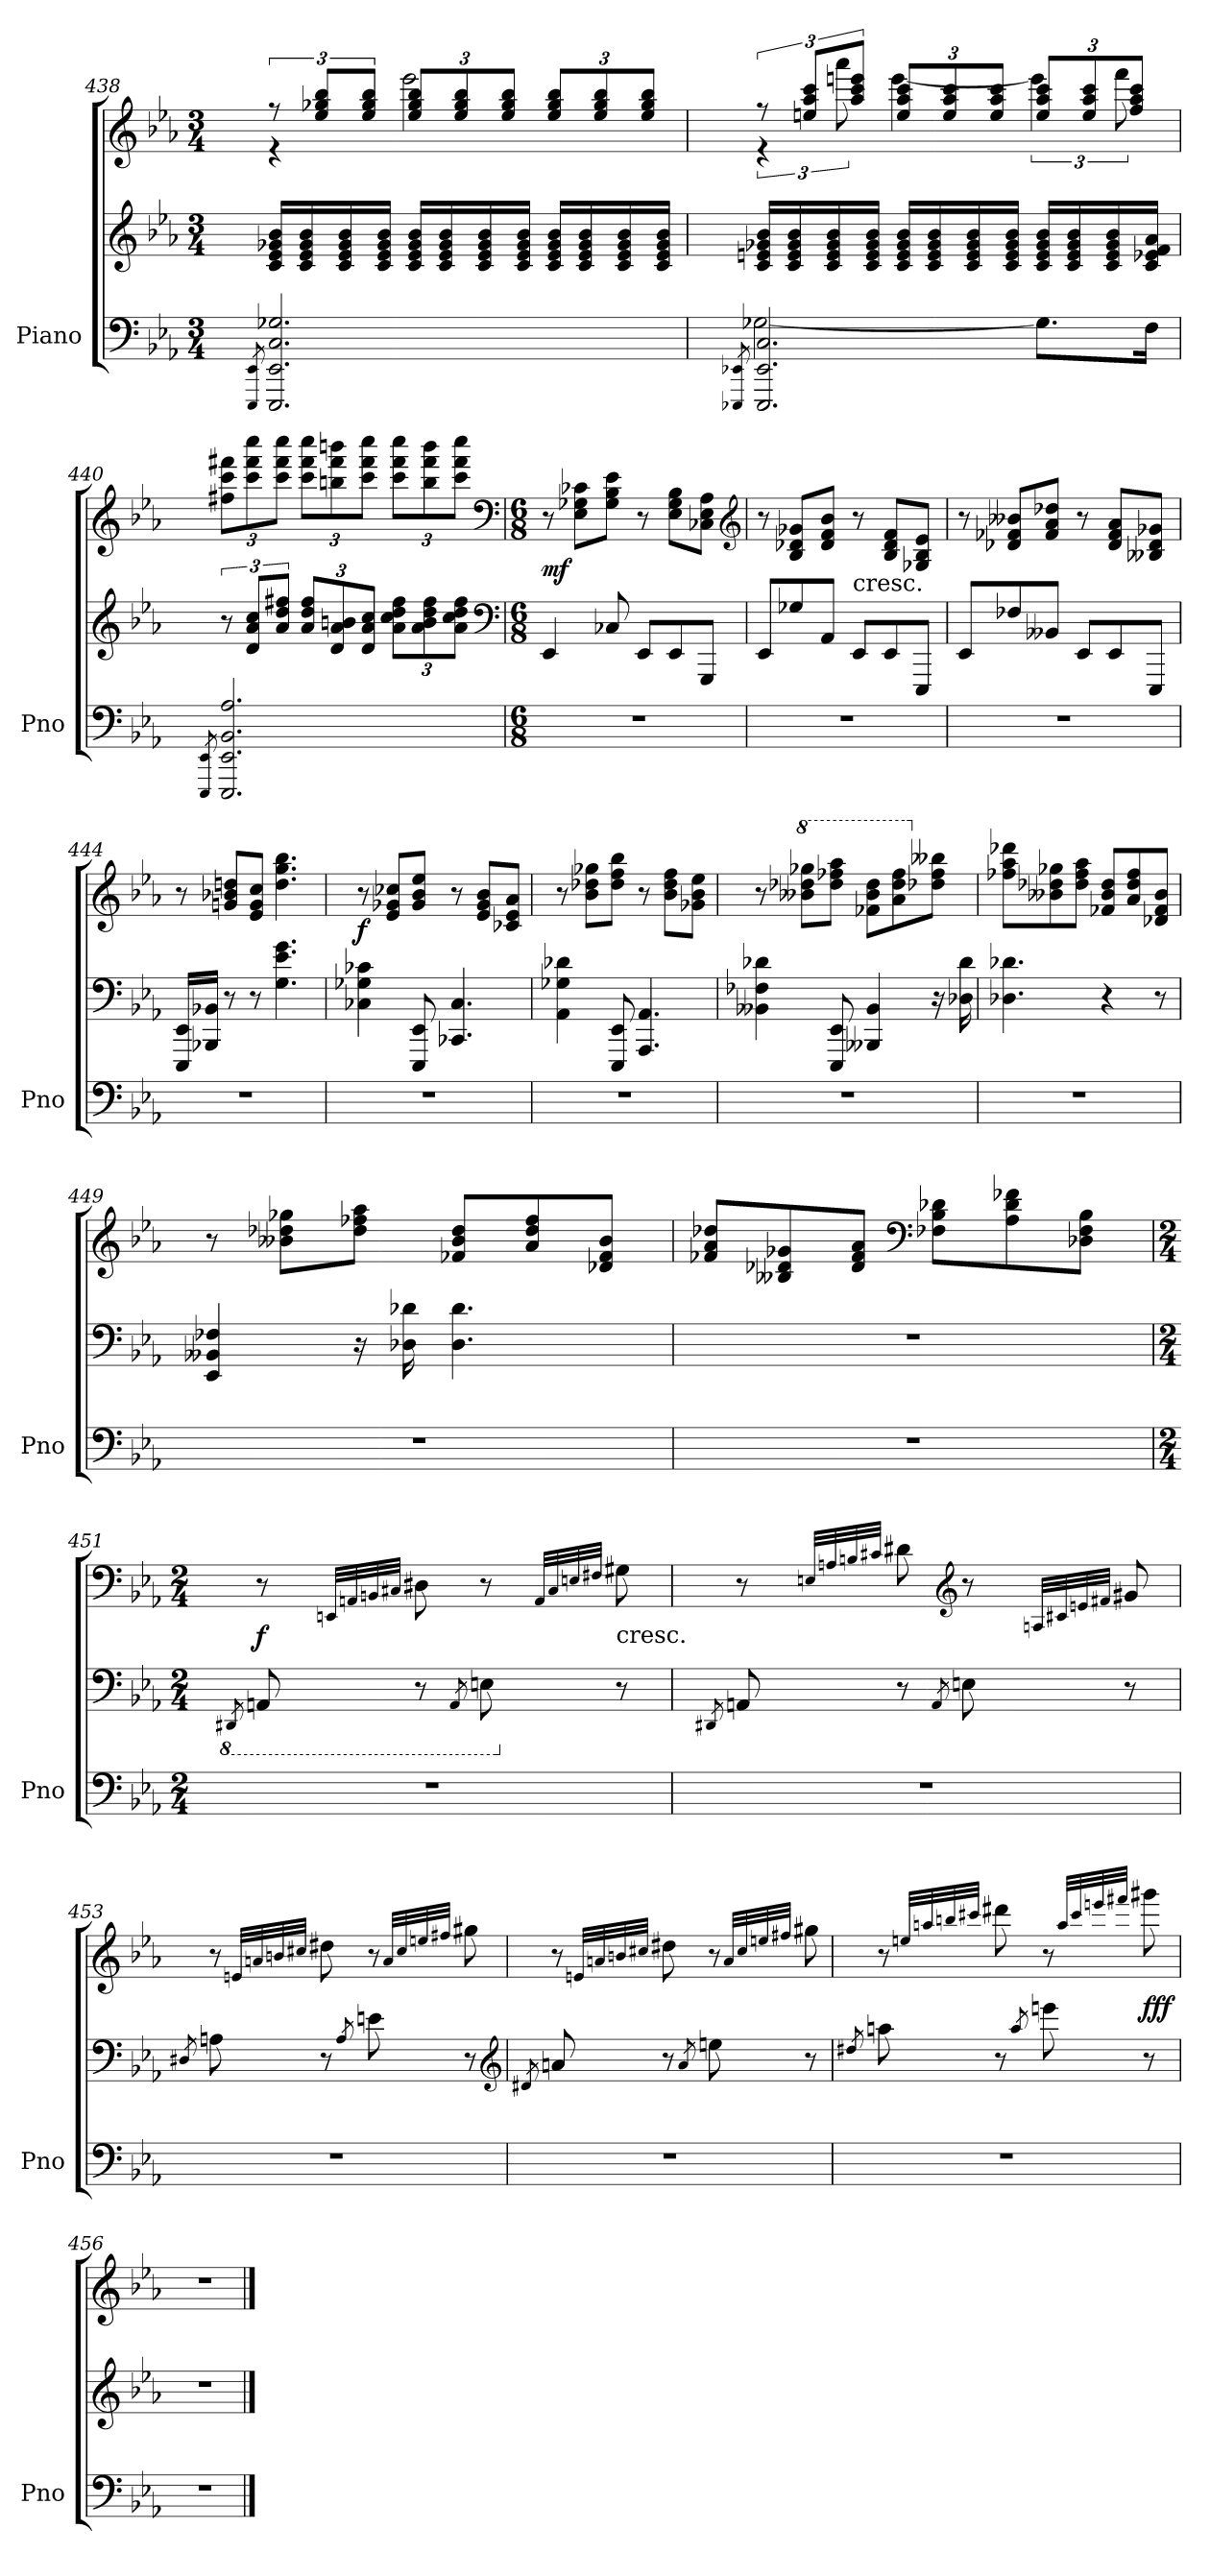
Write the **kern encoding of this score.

**kern	**kern	**kern	**dynam
*part1	*part1	*part1	*part1
*staff3	*staff2	*staff1	*staff1/2/3
*I"Piano	*	*	*
*I'Pno	*	*	*
*clefF4	*clefG2	*clefG2	*
*k[b-e-a-]	*k[b-e-a-]	*k[b-e-a-]	*
*M3/4	*M3/4	*M3/4	*
=438	=438	=438	=438
8qEEE- 8qEE-	.	.	.
*	*	*^	*
2.EEE-] 2.EE-] 2.C 2.G-X	16c 16e- 16g-X 16b-LL	12r	4r	.
.	16c 16e- 16g- 16b-	.	.	.
.	.	12ee- 12gg-X 12bb-L	.	.
.	16c 16e- 16g- 16b-	.	.	.
.	.	12ee- 12gg- 12bb-J	.	.
.	16c 16e- 16g- 16b-JJ	.	.	.
.	16c 16e- 16g- 16b-LL	12ee- 12gg- 12bb-L	2eee-	.
.	16c 16e- 16g- 16b-	.	.	.
.	.	12ee- 12gg- 12bb-	.	.
.	16c 16e- 16g- 16b-	.	.	.
.	.	12ee- 12gg- 12bb-J	.	.
.	16c 16e- 16g- 16b-JJ	.	.	.
.	16c 16e- 16g- 16b-LL	12ee- 12gg- 12bb-L	.	.
.	16c 16e- 16g- 16b-	.	.	.
.	.	12ee- 12gg- 12bb-	.	.
.	16c 16e- 16g- 16b-	.	.	.
.	.	12ee- 12gg- 12bb-J	.	.
.	16c 16e- 16g- 16b-JJ	.	.	.
=439	=439	=439	=439	=439
8qEEE-X 8qEE-X	.	.	.	.
*^	*	*	*	*
2.EEE-] 2.EE-] 2.C	[2G-X	16c 16en 16g-X 16b-LL	12r	6r	.
.	.	16c 16e 16g- 16b-	.	.	.
.	.	.	12een 12aa- 12cccL	.	.
.	.	16c 16e 16g- 16b-	.	.	.
.	.	.	12aa- 12ccc 12eeenJ	12aaa-	.
.	.	16c 16e 16g- 16b-JJ	.	.	.
.	.	16c 16e 16g- 16b-LL	12ee 12aa- 12cccL	[4eee	.
.	.	16c 16e 16g- 16b-	.	.	.
.	.	.	12ee 12aa- 12ccc	.	.
.	.	16c 16e 16g- 16b-	.	.	.
.	.	.	12ee 12aa- 12cccJ	.	.
.	.	16c 16e 16g- 16b-JJ	.	.	.
.	8.G-L]	16c 16e 16g- 16b-LL	12ee 12aa- 12cccL	6eee]	.
.	.	16c 16e 16g- 16b-	.	.	.
.	.	.	12ee 12aa- 12ccc	.	.
.	.	16c 16e 16g- 16b-	.	.	.
.	.	.	12ff 12aa- 12cccJ	12fff	.
.	16FJk	16c 16e-X 16f 16a-JJ	.	.	.
*v	*v	*	*v	*v	*
=440	=440	=440	=440
8qEEE- 8qEE-	.	.	.
2.EEE-] 2.EE-] 2.BB- 2.A-	12r	12ff#X 12ccc 12fff#XL	.
.	12d 12a- 12ccL	12ccc 12fff# 12cccc	.
.	12a- 12dd 12ff#XJ	12ccc 12fff# 12ccccJ	.
.	12a- 12dd 12ff#L	12ccc 12fff# 12ccccL	.
.	12d 12a- 12bn	12bbn 12fff# 12bbbn	.
.	12d 12a- 12ccJ	12ccc 12fff# 12ccccJ	.
.	12a- 12cc 12dd 12ff#L	12ccc 12fff# 12ccccL	.
.	12a- 12b 12dd 12ff#	12bb 12fff# 12bbb	.
.	12a- 12cc 12dd 12ff#J	12ccc 12fff# 12ccccJ	.
*	*clefF4	*clefF4	*
=441	=441	=441	=441
*M6/8	*M6/8	*M6/8	*
2.r	4EE-	8r	mf
.	.	8E- 8G-X 8c-XL	.
.	8C-X	8G- 8B- 8e-J	.
.	8EE-L	8r	.
.	8EE-	8E- 8G- 8B-L	.
.	8GGGJ	8C-X 8E- 8A-J	.
*	*	*clefG2	*
=442	=442	=442	=442
2.r	8EE-L	8r	.
.	8G-X	8B- 8d-X 8g-XL	.
.	8AA-J	8d- 8f 8b-J	.
!	!	!LO:TX:c:t=cresc.	!
.	8EE-L	8r	.
.	8EE-	8B- 8d- 8fL	.
.	8EEE-J	8G-X 8B- 8e-J	.
=443	=443	=443	=443
2.r	8EE-L	8r	.
.	8F-X	8d-X 8f-X 8b--XL	.
.	8BB--XJ	8f- 8a- 8dd-XJ	.
.	8EE-L	8r	.
.	8EE-	8d- 8f- 8a-L	.
.	8EEE-J	8B--X 8d- 8g-XJ	.
=444	=444	=444	=444
2.r	16EEE- 16EE-LL	8r	.
.	16BBB-X 16BB-XJJ	.	.
.	8r	8gn 8b-X 8ddnL	.
.	8r	8e- 8g 8ccJ	.
.	4.G 4.e- 4.g	4.dd 4.gg 4.bb-	.
=445	=445	=445	=445
2.r	4C-X 4G-X 4c-X	8r	f
.	.	8e- 8g-X 8cc-XL	.
.	8EEE- 8EE-	8g- 8b- 8ee-J	.
.	4.CC-X 4.C-	8r	.
.	.	8e- 8g- 8b-L	.
.	.	8c-X 8e- 8a-J	.
=446	=446	=446	=446
2.r	4AA- 4G-X 4d-X	8r	.
.	.	8b- 8dd-X 8gg-XL	.
.	8EEE- 8EE-	8dd- 8ff 8bb-J	.
.	4.AAA- 4.AA-	8r	.
.	.	8b- 8dd- 8ffL	.
.	.	8g-X 8b- 8ee-J	.
=447	=447	=447	=447
2.r	4BB--X 4F-X 4d-X	8r	.
*	*	*8va	*
.	.	8bb--X 8ddd-X 8ggg-XL	.
.	8EEE- 8EE-	8ddd- 8fff-X 8aaa-J	.
.	4BBB--X 4BB--	8ff-X 8bb-- 8ddd-L	.
.	.	8aa- 8ddd- 8fff-	.
*	*	*X8va	*
.	16r	8dd-X 8ff- 8bb--J	.
.	16D-X 16d-	.	.
=448	=448	=448	=448
2.r	4.D-X 4.d-X	8ff-X 8aa- 8ddd-XL	.
.	.	8b--X 8dd-X 8gg-X	.
.	.	8dd- 8ff- 8aa-J	.
.	4r	8f-X 8b-- 8dd-L	.
.	.	8a- 8dd- 8ff-	.
.	8r	8d-X 8f- 8b--J	.
=449	=449	=449	=449
2.r	4EE- 4BB--X 4F-X	8r	.
.	.	8b--X 8dd-X 8gg-XL	.
.	16r	8dd- 8ff-X 8aa-J	.
.	16D-X 16d-X	.	.
.	4.D- 4.d-	8f-X 8b-- 8dd-L	.
.	.	8a- 8dd- 8ff-	.
.	.	8d-X 8f- 8b--J	.
=450	=450	=450	=450
2.r	2.r	8f-X 8a- 8dd-XL	.
.	.	8B--X 8d-X 8g-X	.
.	.	8d- 8f- 8a-J	.
*	*	*clefF4	*
.	.	8F-X 8B-- 8d-XL	.
.	.	8A- 8d- 8f-X	.
.	.	8D-X 8F- 8B--J	.
=451	=451	=451	=451
*M2/4	*M2/4	*M2/4	*
*	*8ba	*	*
.	8qDDD#X	.	.
2r	8AAAn	8r	f
.	.	32qEEnLLL	.
.	.	32qAAn	.
.	.	32qBBn	.
.	.	32qC#XJJJ	.
.	8r	8D#X	.
.	8qAAA	.	.
.	8EEn	8r	.
.	.	32qAALLL	.
.	.	32qC#	.
.	.	32qEn	.
.	.	32qF#XJJJ	.
*	*X8ba	*	*
!	!	!LO:TX:c:t=cresc.	!
.	8r	8G#X	.
=452	=452	=452	=452
.	8qDD#X	.	.
2r	8AAn	8r	.
.	.	32qEnLLL	.
.	.	32qAn	.
.	.	32qBn	.
.	.	32qc#XJJJ	.
.	8r	8d#X	.
.	8qAA	.	.
*	*	*clefG2	*
.	8En	8r	.
.	.	32qAnLLL	.
.	.	32qc#X	.
.	.	32qen	.
.	.	32qf#XJJJ	.
.	8r	8g#X	.
=453	=453	=453	=453
.	8qD#X	.	.
2r	8An	8r	.
.	.	32qenLLL	.
.	.	32qan	.
.	.	32qbn	.
.	.	32qcc#XJJJ	.
.	8r	8dd#X	.
.	8qA	.	.
.	8en	8r	.
.	.	32qaLLL	.
.	.	32qcc#	.
.	.	32qeen	.
.	.	32qff#XJJJ	.
.	8r	8gg#X	.
*	*clefG2	*	*
=454	=454	=454	=454
.	8qd#X	.	.
2r	8an	8r	.
*	*	*8va	*
.	.	32qeenLLL	.
.	.	32qaan	.
.	.	32qbbn	.
.	.	32qccc#XJJJ	.
.	8r	8ddd#X	.
.	8qa	.	.
.	8een	8r	.
.	.	32qaaLLL	.
.	.	32qccc#	.
.	.	32qeeen	.
.	.	32qfff#XJJJ	.
.	8r	8ggg#X	.
=455	=455	=455	=455
.	8qdd#X	.	.
2r	8aan	8r	.
.	.	32qeeenLLL	.
.	.	32qaaan	.
.	.	32qbbbn	.
.	.	32qcccc#XJJJ	.
.	8r	8dddd#X	.
.	8qaa	.	.
.	8eeen	8r	.
.	.	32qaaaLLL	.
.	.	32qcccc#	.
.	.	32qeeeen	.
.	.	32qffff#XJJJ	.
.	8r	8gggg#X	fff
=456	=456	=456	=456
*	*	*X8va	*
2r	2r	2r	.
==	==	==	==
*-	*-	*-	*-
